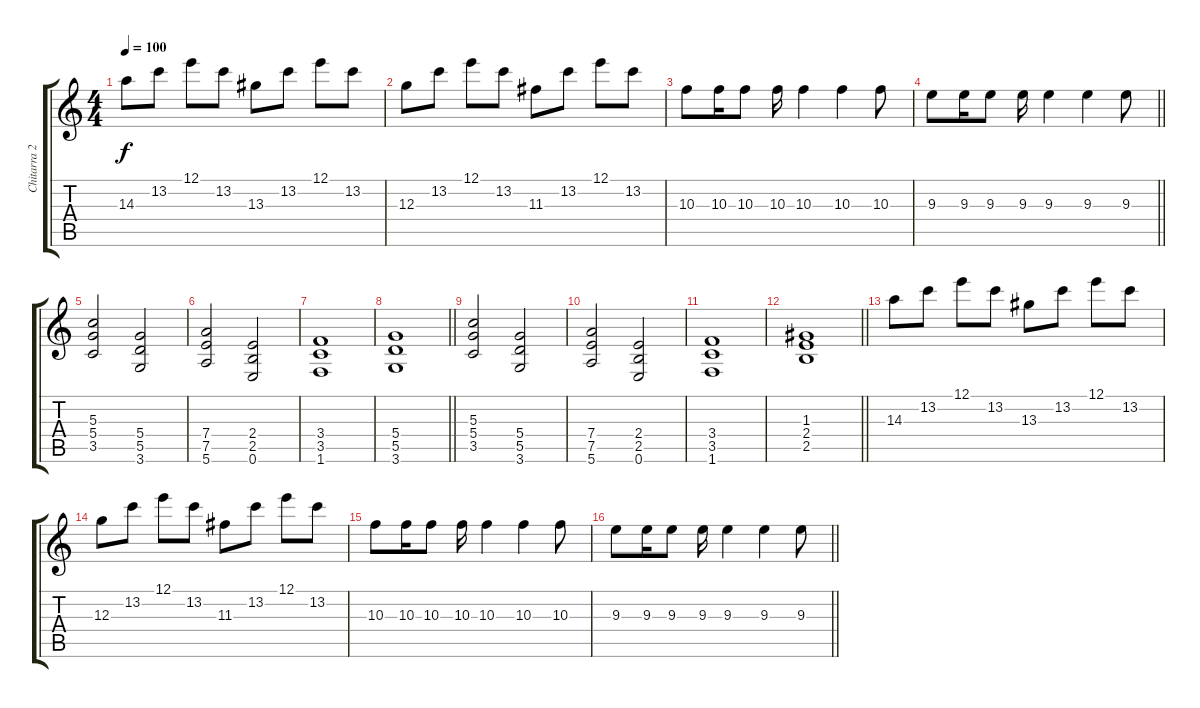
\track ("Chitarra 2" "Chitarra 2") {instrument electricguitarclean}
\staff {score tabs}
\tuning (E4 B3 G3 D3 A2 E2) {hide}
\ts (4 4)
\tempo 100
\clef g2
\ks c
14.3.8{dy f} 13.2.8 12.1.8 13.2.8 13.3.8 13.2.8 12.1.8 13.2.8 |
12.3.8 13.2.8 12.1.8 13.2.8 11.3.8 13.2.8 12.1.8 13.2.8 |
10.3.8 10.3.16 10.3.8 10.3.16 10.3.4 10.3.4 10.3.8 |
\barLineRight lightlight
9.3.8 9.3.16 9.3.8 9.3.16 9.3.4 9.3.4 9.3.8 |
(5.3 5.4 3.5).2{volume 12 instrument overdrivenguitar} (5.4 5.5 3.6).2 |
(7.4 7.5 5.6).2 (2.4 2.5 0.6).2 |
(3.4 3.5 1.6).1 |
\barLineRight lightlight
(5.4 5.5 3.6).1 |
(5.3 5.4 3.5).2{volume 12 instrument overdrivenguitar} (5.4 5.5 3.6).2 |
(7.4 7.5 5.6).2 (2.4 2.5 0.6).2 |
(3.4 3.5 1.6).1 |
\barLineRight lightlight
(1.3 2.4 2.5).1 |
14.3.8{volume 10 instrument electricguitarclean} 13.2.8 12.1.8 13.2.8 13.3.8 13.2.8 12.1.8 13.2.8 |
12.3.8 13.2.8 12.1.8 13.2.8 11.3.8 13.2.8 12.1.8 13.2.8 |
10.3.8 10.3.16 10.3.8 10.3.16 10.3.4 10.3.4 10.3.8 |
\barLineRight lightlight
9.3.8 9.3.16 9.3.8 9.3.16 9.3.4 9.3.4 9.3.8
